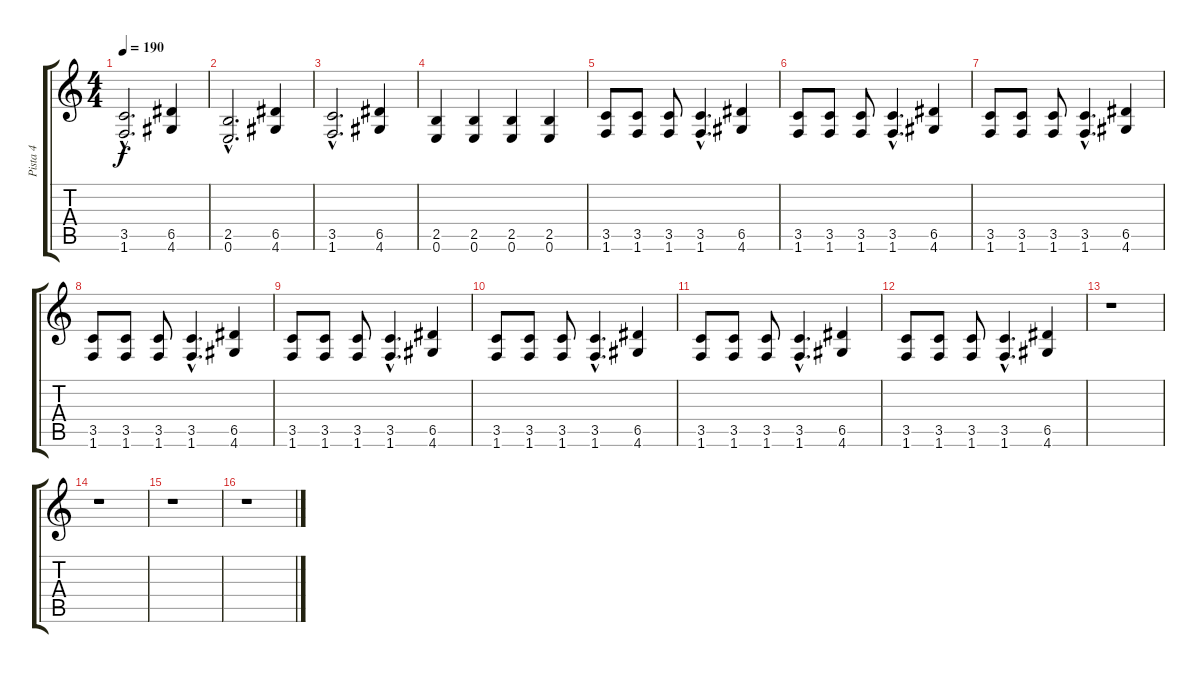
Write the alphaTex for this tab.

\track ("Pista 4" "Pista 4") {instrument distortionguitar}
\staff {score tabs}
\tuning (E4 B3 G3 D3 A2 E2) {hide}
\ts (4 4)
\tempo 190
\clef g2
\ks c
(3.5{hac} 1.6{hac}).2{d dy f} (6.5 4.6).4 |
(2.5{hac} 0.6{hac}).2{d} (6.5 4.6).4 |
(3.5{hac} 1.6{hac}).2{d} (6.5 4.6).4 |
(2.5 0.6).4 (2.5 0.6).4 (2.5 0.6).4 (2.5 0.6).4 |
(3.5 1.6).8 (3.5 1.6).8 (3.5 1.6).8 (3.5{hac} 1.6{hac}).4{d} (6.5 4.6).4 |
(3.5 1.6).8 (3.5 1.6).8 (3.5 1.6).8 (3.5{hac} 1.6{hac}).4{d} (6.5 4.6).4 |
(3.5 1.6).8 (3.5 1.6).8 (3.5 1.6).8 (3.5{hac} 1.6{hac}).4{d} (6.5 4.6).4 |
(3.5 1.6).8 (3.5 1.6).8 (3.5 1.6).8 (3.5{hac} 1.6{hac}).4{d} (6.5 4.6).4 |
(3.5 1.6).8 (3.5 1.6).8 (3.5 1.6).8 (3.5{hac} 1.6{hac}).4{d} (6.5 4.6).4 |
(3.5 1.6).8 (3.5 1.6).8 (3.5 1.6).8 (3.5{hac} 1.6{hac}).4{d} (6.5 4.6).4 |
(3.5 1.6).8 (3.5 1.6).8 (3.5 1.6).8 (3.5{hac} 1.6{hac}).4{d} (6.5 4.6).4 |
(3.5 1.6).8 (3.5 1.6).8 (3.5 1.6).8 (3.5{hac} 1.6{hac}).4{d} (6.5 4.6).4 |
r.1 |
r.1 |
r.1 |
r.1
